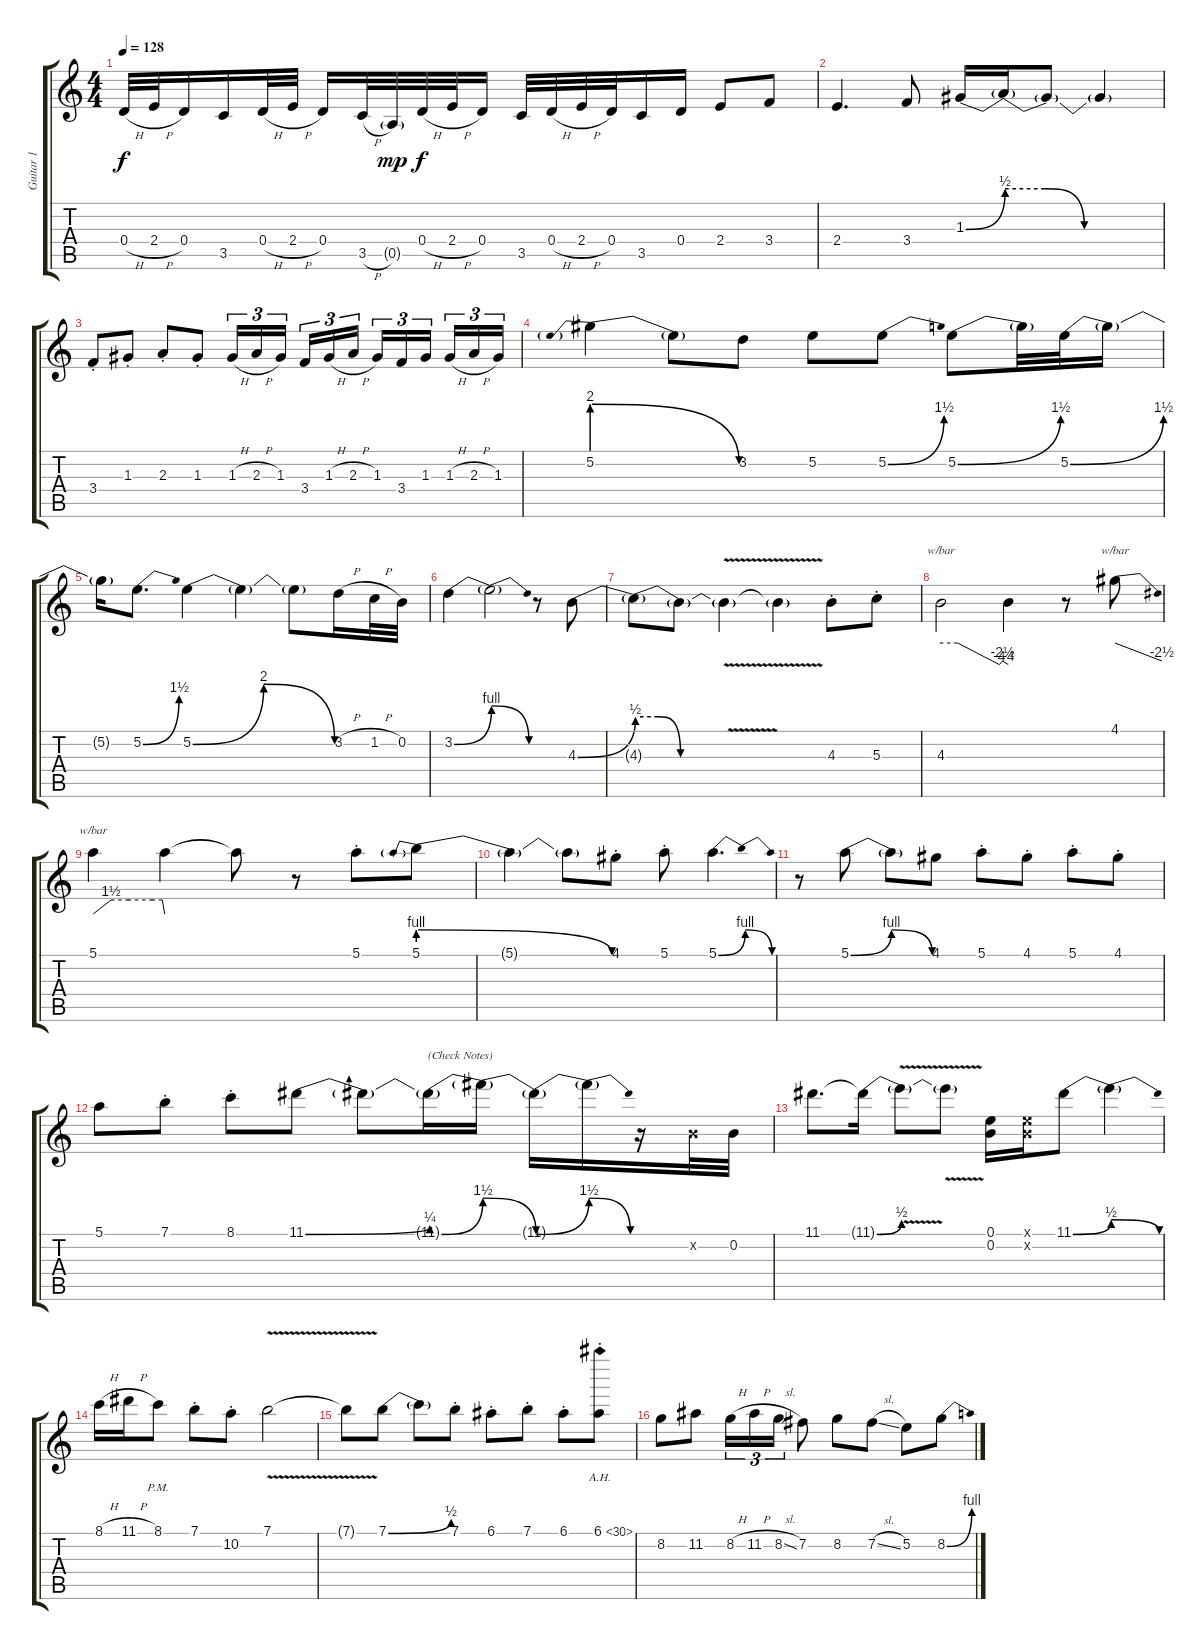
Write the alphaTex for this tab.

\track ("Guitar 1" "Guitar 1") {instrument overdrivenguitar}
\staff {score tabs}
\tuning (E4 B3 G3 D3 A2 E2) {hide}
\ts (4 4)
\tempo 128
\clef g2
\ks c
0.4{h}.32{dy f} 2.4{h}.32 0.4.16 3.5.16 0.4{h}.32 2.4{h}.32 0.4.16 3.5{h}.32 0.5{g}.32{dy mp} 0.4{h}.32{dy f} 2.4{h}.32 0.4.16 3.5.32 0.4{h}.32 2.4{h}.32 0.4.32 3.5.16 0.4.16 2.4.8 3.4.8 |
2.4.4{d} 3.4.8 1.3{be (bend 0 0 60 2)}.16 1.3{be (custom 0 2 15 2 30 0 60 0) t}.16 1.3{t}.8 1.3{t}.4 |
3.4{st}.8 1.3{st}.8 2.3{st}.8 1.3{st}.8 1.3{h}.16{tu (3 2)} 2.3{h}.16{tu (3 2)} 1.3.16{tu (3 2) beam splitsecondary} 3.4.16{tu (3 2)} 1.3{h}.16{tu (3 2)} 2.3{h}.16{tu (3 2)} 1.3.16{tu (3 2)} 3.4.16{tu (3 2)} 1.3.16{tu (3 2) beam splitsecondary} 1.3{h}.16{tu (3 2)} 2.3{h}.16{tu (3 2)} 1.3.16{tu (3 2)} |
5.2{be (prebendrelease 0 8 60 0)}.4 5.2{t}.8 3.2.8 5.2.8 5.2{be (bend 0 0 60 6)}.8 5.2{be (bend 0 0 60 6)}.8 5.2{t}.32 5.2{be (bend 0 0 60 6)}.32 5.2{t}.16 |
5.2{t}.16 5.2{be (bend 0 0 60 6)}.8{d} 5.2{be (bendrelease 0 0 7 8 15 8 60 0)}.4 5.2{t}.4 5.2{t}.8 3.2{h}.16 1.2{h}.32 0.2.32 |
3.2{be (bend 0 0 60 4)}.4 3.2{be (release 0 4 60 0) t}.2 r.8 4.3{be (bend 0 0 60 2)}.8 |
4.3{be (custom 0 2 15 2 30 0 60 0) t}.8 4.3{t}.8 4.3{v t}.4 4.3{t}.4 4.3{st}.8 5.3{st}.8 |
4.3.2{tbe (custom default 0 0 15 0 52 -16 55 -10 60 -16)} 4.3{t}.4 r.8 4.1.8{tbe (dive default 0 0 60 -10)} |
5.1.4{tbe (custom default 0 0 15 6 30 6 50 6 58 6 60 0)} 5.1{t}.4 5.1{t}.8 r.8 5.1{st}.8 5.1{be (prebendrelease 0 4 60 0)}.8 |
5.1{t}.4 5.1{t}.8 4.1{st}.8 5.1{st}.8 5.1{be (bendrelease 0 0 5 4 30 4 60 0)}.4{d} |
r.8 5.1{be (bendrelease 0 0 6 4 30 4 60 0)}.8 5.1{t}.8 4.1.8 5.1{st}.8 4.1{st}.8 5.1{st}.8 4.1{st}.8 |
5.1.8 7.1{st}.8 8.1{st}.8 11.1{be (bend 0 0 60 1)}.8 11.1{t}.8 11.1{be (bend 0 0 60 6) t}.16{txt "(Check Notes)"} 11.1{be (release 0 6 60 0) t}.16 11.1{be (bend 0 0 60 6) t}.16 11.1{be (release 0 6 60 0) t}.16 r.16 0.2{x}.32 0.2.32 |
11.1.8{d} 11.1{be (bend 0 0 60 2) t}.16 11.1{v t}.8 11.1{t}.8 (0.1 0.2).16 (0.1{x} 0.2{x}).16 11.1{be (bend 0 0 60 2)}.8 11.1{be (release 0 2 60 0) t}.4 |
8.1{h}.16 11.1{h}.16 8.1{pm}.8 7.1{st}.8 10.2{st}.8 7.1{v}.2 |
7.1{t}.8 7.1{be (bend 0 0 60 2)}.8 7.1{t}.8 7.1{st}.8 6.1{st}.8 7.1{st}.8 6.1{st}.8 6.1{ah 24 st}.8 |
8.2.8 11.2.8 8.2{h}.16{tu (3 2)} 11.2{h}.16{tu (3 2)} 8.2{sl}.16{tu (3 2)} 7.2.8 8.2.8 7.2{sl}.8 5.2.8 8.2{be (bend 0 0 60 4)}.8
